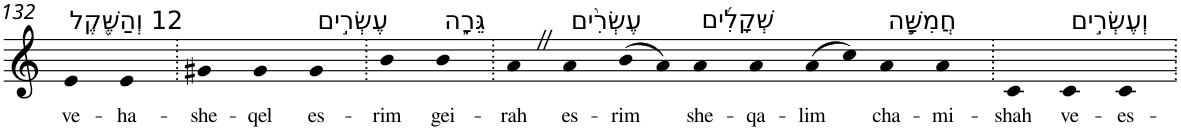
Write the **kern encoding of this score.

**kern	**text
*part1	*part1
*staff1	*staff1
*I"Piano	*
*I'Pno	*
!!LO:PB:g=z
*clefG2	*
*k[]	*
=132	=132
!LO:TX:a:t=12 וְהַשֶּׁ֖קֶל	!
!	!LO:LY:b
4e	ve-
!	!LO:LY:b
4e	-ha-
=133.	=133.
!	!LO:LY:b
4g#X	-she-
!	!LO:LY:b
4g#	-qel
!LO:TX:a:t=עֶשְׂרִ֣ים	!
!	!LO:LY:b
4g#	es-
=134.	=134.
!	!LO:LY:b
4b	-rim
!LO:TX:a:t=גֵּרָ֑ה	!
!	!LO:LY:b
4b	gei-
=135.	=135.
!	!LO:LY:b
4aZ	-rah
!LO:TX:a:t=עֶשְׂרִ֨ים	!
!	!LO:LY:b
4a	es-
!	!LO:LY:b
(>8b	-rim
8a)	.
!LO:TX:a:t=שְׁקָלִ֜ים	!
!	!LO:LY:b
4a	she-
!	!LO:LY:b
4a	-qa-
!	!LO:LY:b
(>8a	-lim
8cc)	.
!LO:TX:a:t=חֲמִשָּׁ֧ה	!
!	!LO:LY:b
4a	cha-
!	!LO:LY:b
4a	-mi-
=136.	=136.
!	!LO:LY:b
4c	-shah
!LO:TX:a:t=וְעֶשְׂרִ֣ים	!
!	!LO:LY:b
4c	ve-
!	!LO:LY:b
4c	-es-
=.	=.
*-	*-
